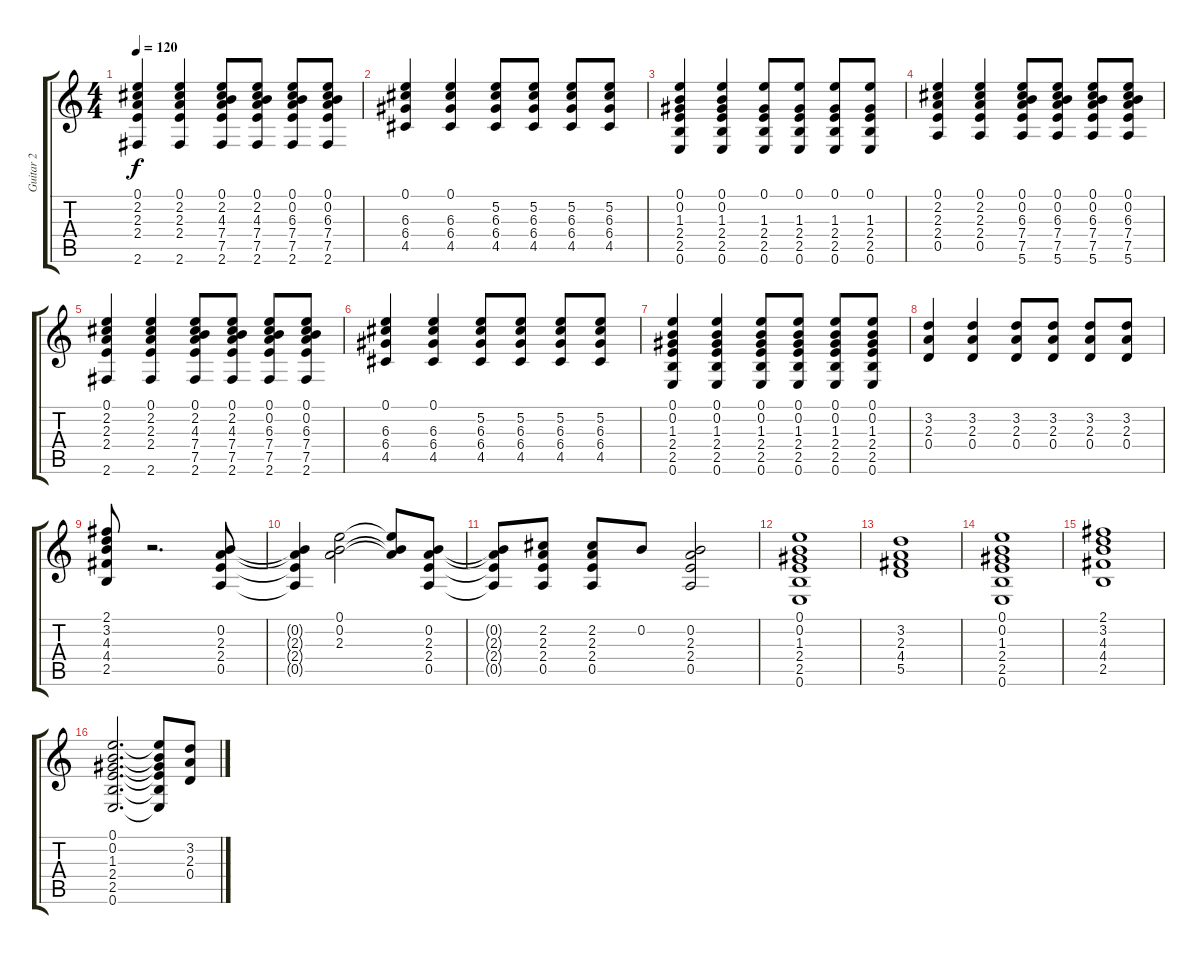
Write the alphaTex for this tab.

\track ("Guitar 2" "Guitar 2") {instrument acousticguitarsteel}
\staff {score tabs}
\tuning (E4 B3 G3 D3 A2 E2) {hide}
\ts (4 4)
\tempo 120
\clef g2
\ks c
(0.1 2.2 2.3 2.4 2.6).4{dy f} (0.1 2.2 2.3 2.4 2.6).4 (0.1 2.2 4.3 7.4 7.5 2.6).8 (0.1 2.2 4.3 7.4 7.5 2.6).8 (0.1 0.2 6.3 7.4 7.5 2.6).8 (0.1 0.2 6.3 7.4 7.5 2.6).8 |
(0.1 6.3 6.4 4.5).4 (0.1 6.3 6.4 4.5).4 (5.2 6.3 6.4 4.5).8 (5.2 6.3 6.4 4.5).8 (5.2 6.3 6.4 4.5).8 (5.2 6.3 6.4 4.5).8 |
(0.1 0.2 1.3 2.4 2.5 0.6).4 (0.1 0.2 1.3 2.4 2.5 0.6).4 (0.1 1.3 2.4 2.5 0.6).8 (0.1 1.3 2.4 2.5 0.6).8 (0.1 1.3 2.4 2.5 0.6).8 (0.1 1.3 2.4 2.5 0.6).8 |
(0.1 2.2 2.3 2.4 0.5).4 (0.1 2.2 2.3 2.4 0.5).4 (0.1 0.2 6.3 7.4 7.5 5.6).8 (0.1 0.2 6.3 7.4 7.5 5.6).8 (0.1 0.2 6.3 7.4 7.5 5.6).8 (0.1 0.2 6.3 7.4 7.5 5.6).8 |
(0.1 2.2 2.3 2.4 2.6).4 (0.1 2.2 2.3 2.4 2.6).4 (0.1 2.2 4.3 7.4 7.5 2.6).8 (0.1 2.2 4.3 7.4 7.5 2.6).8 (0.1 0.2 6.3 7.4 7.5 2.6).8 (0.1 0.2 6.3 7.4 7.5 2.6).8 |
(0.1 6.3 6.4 4.5).4 (0.1 6.3 6.4 4.5).4 (5.2 6.3 6.4 4.5).8 (5.2 6.3 6.4 4.5).8 (5.2 6.3 6.4 4.5).8 (5.2 6.3 6.4 4.5).8 |
(0.1 0.2 1.3 2.4 2.5 0.6).4 (0.1 0.2 1.3 2.4 2.5 0.6).4 (0.1 0.2 1.3 2.4 2.5 0.6).8 (0.1 0.2 1.3 2.4 2.5 0.6).8 (0.1 0.2 1.3 2.4 2.5 0.6).8 (0.1 0.2 1.3 2.4 2.5 0.6).8 |
(3.2 2.3 0.4).4 (3.2 2.3 0.4).4 (3.2 2.3 0.4).8 (3.2 2.3 0.4).8 (3.2 2.3 0.4).8 (3.2 2.3 0.4).8 |
(2.1 3.2 4.3 4.4 2.5).8 r.2{d} (0.2 2.3 2.4 0.5).8 |
(0.2{t} 2.3{t} 2.4{t} 0.5{t}).4 (0.1 0.2 2.3).2 (0.1{t} 0.2{t} 2.3{t}).8 (0.2 2.3 2.4 0.5).8 |
(0.2{t} 2.3{t} 2.4{t} 0.5{t}).8 (2.2 2.3 2.4 0.5).8 (2.2 2.3 2.4 0.5).8 0.2.8 (0.2 2.3 2.4 0.5).2 |
(0.1 0.2 1.3 2.4 2.5 0.6).1 |
(3.2 2.3 4.4 5.5).1 |
(0.1 0.2 1.3 2.4 2.5 0.6).1 |
(2.1 3.2 4.3 4.4 2.5).1 |
(0.1 0.2 1.3 2.4 2.5 0.6).2{d} (0.1{t} 0.2{t} 1.3{t} 2.4{t} 2.5{t} 0.6{t}).8 (3.2 2.3 0.4).8
